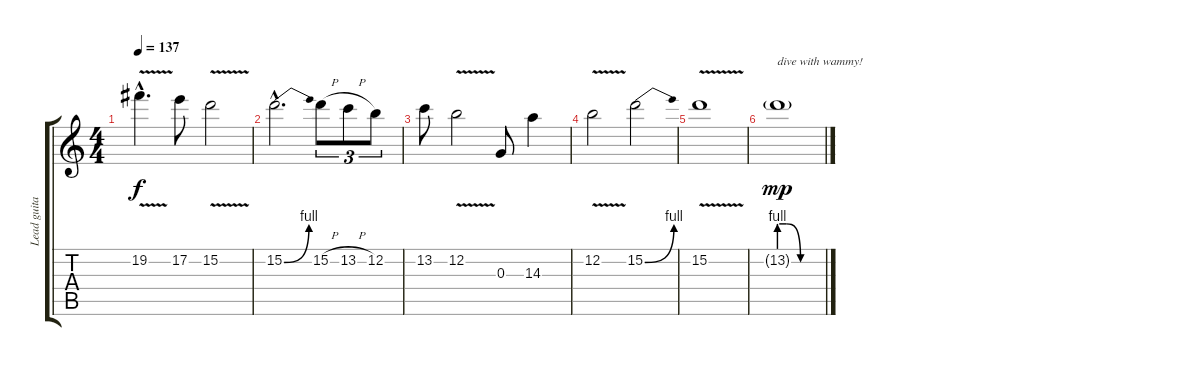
\track ("Lead guitar" "Lead guita") {instrument overdrivenguitar}
\staff {score tabs}
\tuning (E4 B3 G3 D3 A2 E2) {hide}
\ts (4 4)
\tempo 137
\clef g2
\ks c
19.2{v hac}.4{d dy f} 17.2.8 15.2{v}.2 |
15.2{be (bend 0 0 60 4) hac}.2{d} 15.2{h}.8{tu (3 2)} 13.2{h}.8{tu (3 2)} 12.2.8{tu (3 2)} |
13.2.8 12.2{v}.2 0.3.8 14.3.4 |
12.2{v}.2 15.2{be (bend 0 0 60 4)}.2 |
15.2{v}.1 |
13.2{be (custom 0 4 10 4 30 0 40 0 60 0) g}.1{txt "dive with wammy!" dy mp}
